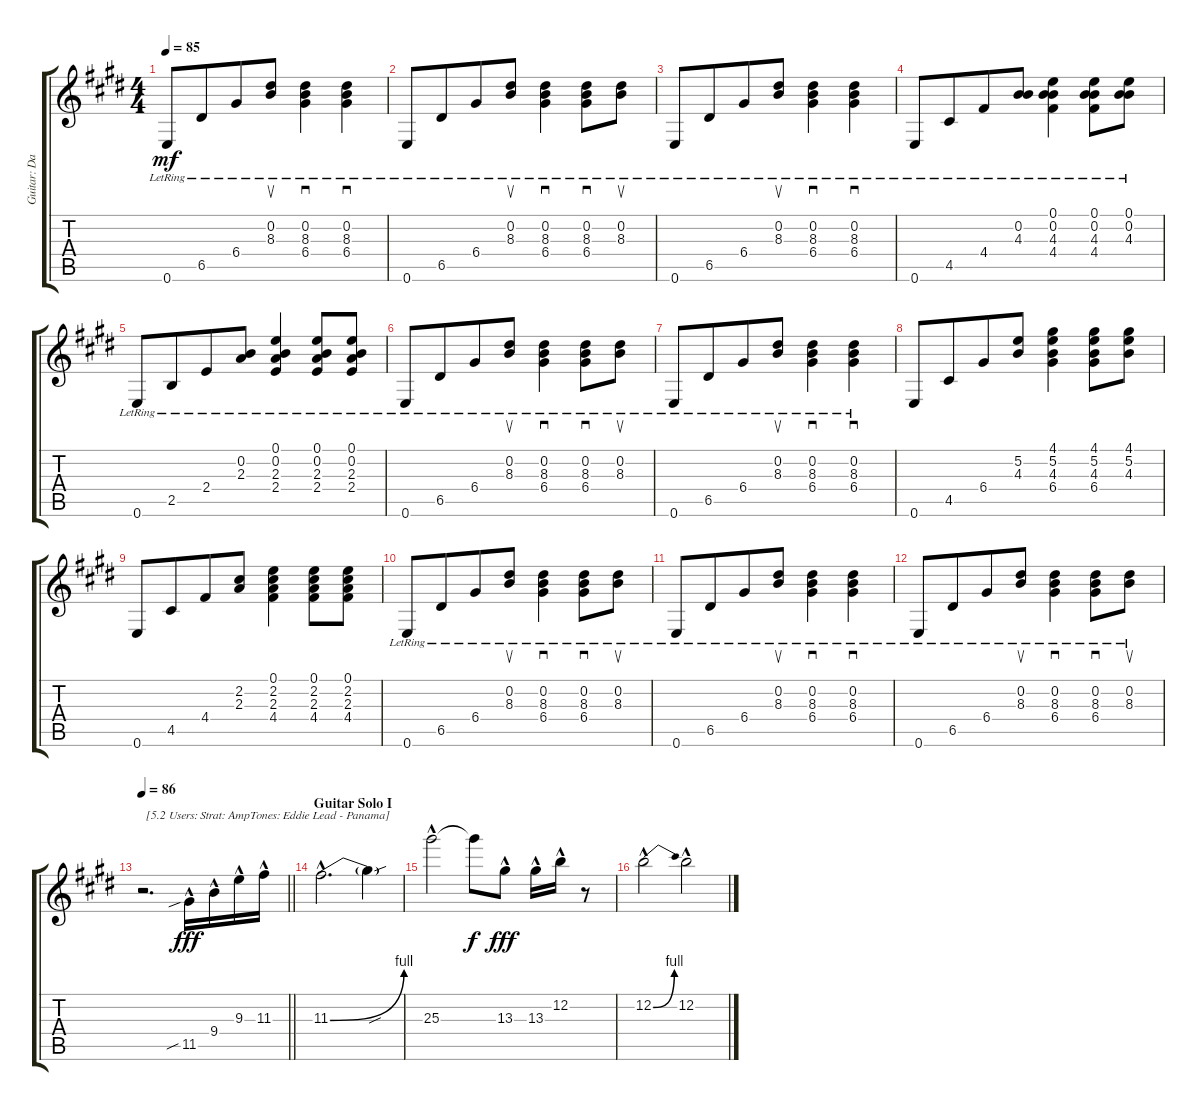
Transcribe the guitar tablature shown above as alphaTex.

\track ("Guitar: David" "Guitar: Da") {instrument overdrivenguitar}
\staff {score tabs}
\tuning (E4 B3 G3 D3 A2 E2) {hide}
\ts (4 4)
\tempo 85
\clef g2
\ks e
0.6{lr}.8{dy mf} 6.5{lr}.8{beam merge} 6.4{lr}.8 (0.2{lr} 8.3{lr}).8{su} (0.2{lr} 8.3{lr} 6.4{lr}).4{sd} (0.2{lr} 8.3{lr} 6.4{lr}).4{sd} |
0.6{lr}.8 6.5{lr}.8{beam merge} 6.4{lr}.8 (0.2{lr} 8.3{lr}).8{su} (0.2{lr} 8.3{lr} 6.4{lr}).4{sd} (0.2{lr} 8.3{lr} 6.4{lr}).8{sd} (0.2{lr} 8.3{lr}).8{su} |
0.6{lr}.8 6.5{lr}.8{beam merge} 6.4{lr}.8 (0.2{lr} 8.3{lr}).8{su} (0.2{lr} 8.3{lr} 6.4{lr}).4{sd} (0.2{lr} 8.3{lr} 6.4{lr}).4{sd} |
0.6{lr}.8 4.5{lr}.8{beam merge} 4.4{lr}.8 (0.2{lr} 4.3{lr}).8 (0.1{lr} 0.2{lr} 4.3{lr} 4.4{lr}).4 (0.1{lr} 0.2{lr} 4.3{lr} 4.4{lr}).8 (0.1{lr} 0.2{lr} 4.3{lr}).8 |
0.6{lr}.8 2.5{lr}.8{beam merge} 2.4{lr}.8 (0.2{lr} 2.3{lr}).8 (0.1{lr} 0.2{lr} 2.3{lr} 2.4{lr}).4 (0.1{lr} 0.2{lr} 2.3{lr} 2.4{lr}).8 (0.1{lr} 0.2{lr} 2.3{lr} 2.4{lr}).8 |
0.6{lr}.8 6.5{lr}.8{beam merge} 6.4{lr}.8 (0.2{lr} 8.3{lr}).8{su} (0.2{lr} 8.3{lr} 6.4{lr}).4{sd} (0.2{lr} 8.3{lr} 6.4{lr}).8{sd} (0.2{lr} 8.3{lr}).8{su} |
0.6{lr}.8 6.5{lr}.8{beam merge} 6.4{lr}.8 (0.2{lr} 8.3{lr}).8{su} (0.2{lr} 8.3{lr} 6.4{lr}).4{sd} (0.2{lr} 8.3{lr} 6.4{lr}).4{sd} |
0.6.8 4.5.8{beam merge} 6.4.8 (5.2 4.3).8 (4.1 5.2 4.3 6.4).4 (4.1 5.2 4.3 6.4).8 (4.1 5.2 4.3).8 |
0.6.8 4.5.8{beam merge} 4.4.8 (2.2 2.3).8 (0.1 2.2 2.3 4.4).4 (0.1 2.2 2.3 4.4).8 (0.1 2.2 2.3 4.4).8 |
0.6{lr}.8 6.5{lr}.8{beam merge} 6.4{lr}.8 (0.2{lr} 8.3{lr}).8{su} (0.2{lr} 8.3{lr} 6.4{lr}).4{sd} (0.2{lr} 8.3{lr} 6.4{lr}).8{sd} (0.2{lr} 8.3{lr}).8{su} |
0.6{lr}.8 6.5{lr}.8{beam merge} 6.4{lr}.8 (0.2{lr} 8.3{lr}).8{su} (0.2{lr} 8.3{lr} 6.4{lr}).4{sd} (0.2{lr} 8.3{lr} 6.4{lr}).4{sd} |
0.6{lr}.8 6.5{lr}.8{beam merge} 6.4{lr}.8 (0.2{lr} 8.3{lr}).8{su} (0.2{lr} 8.3{lr} 6.4{lr}).4{sd} (0.2{lr} 8.3{lr} 6.4{lr}).8{sd} (0.2{lr} 8.3{lr}).8{su} |
\tempo 86
\barLineRight lightlight
r.2{d txt " [5.2 Users: Strat: AmpTones: Eddie Lead - Panama]" volume 16 balance 8 instrument overdrivenguitar} 11.5{sib hac}.16{dy fff} 9.4{hac}.16 9.3{hac}.16 11.3{hac}.16 |
\section ("" "Guitar Solo I")
11.3{be (bend 0 0 60 4) hac}.2{d} 11.3{sou t}.4 |
25.3{hac}.2 25.3{t}.8{dy f} 13.3{hac}.8{dy fff} 13.3{hac}.16 12.2{hac}.16 r.8 |
12.2{be (bend 0 0 60 4) hac}.2 12.2{hac}.2
